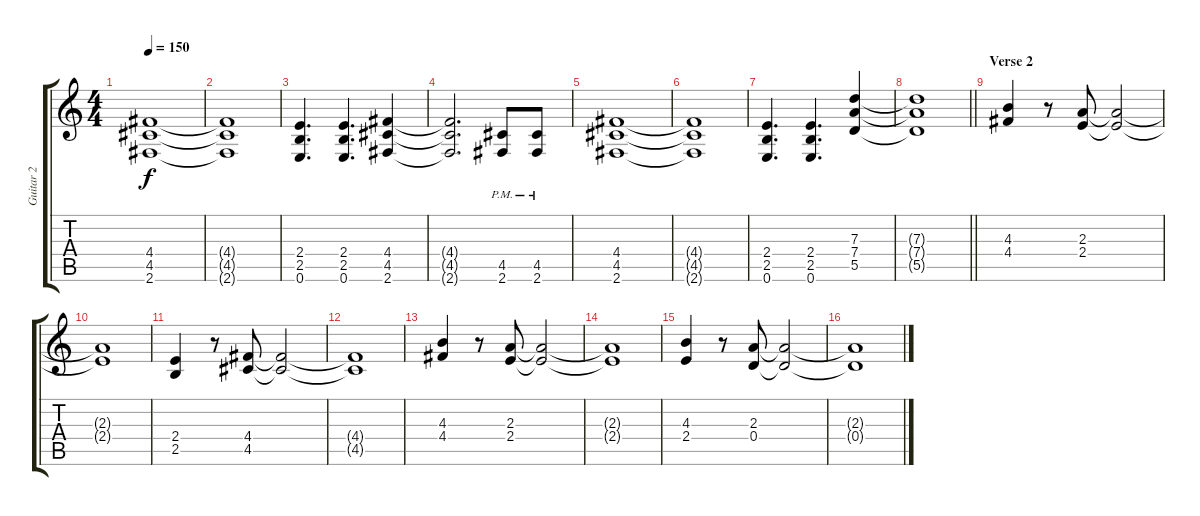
\track ("Guitar 2" "Guitar 2") {instrument distortionguitar}
\staff {score tabs}
\tuning (E4 B3 G3 D3 A2 E2) {hide}
\ts (4 4)
\tempo 150
\clef g2
\ks c
(4.4 4.5 2.6).1{dy f} |
(4.4{t} 4.5{t} 2.6{t}).1 |
(2.4 2.5 0.6).4{d} (2.4 2.5 0.6).4{d} (4.4 4.5 2.6).4 |
(4.4{t} 4.5{t} 2.6{t}).2{d} (4.5{pm} 2.6{pm}).8 (4.5{pm} 2.6{pm}).8 |
(4.4 4.5 2.6).1 |
(4.4{t} 4.5{t} 2.6{t}).1 |
(2.4 2.5 0.6).4{d} (2.4 2.5 0.6).4{d} (7.3 7.4 5.5).4 |
\barLineRight lightlight
(7.3{t} 7.4{t} 5.5{t}).1 |
\section ("" "Verse 2")
(4.3 4.4).4 r.8 (2.3 2.4).8 (2.3{t} 2.4{t}).2 |
(2.3{t} 2.4{t}).1 |
(2.4 2.5).4 r.8 (4.4 4.5).8 (4.4{t} 4.5{t}).2 |
(4.4{t} 4.5{t}).1 |
(4.3 4.4).4 r.8 (2.3 2.4).8 (2.3{t} 2.4{t}).2 |
(2.3{t} 2.4{t}).1 |
(4.3 2.4).4 r.8 (2.3 0.4).8 (2.3{t} 0.4{t}).2 |
(2.3{t} 0.4{t}).1
